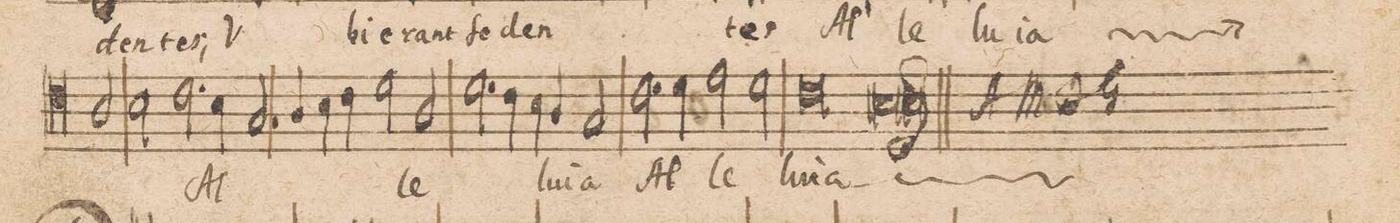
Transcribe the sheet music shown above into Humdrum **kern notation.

**kern	**text
*I"ALTVS.	*
*clefC4	*
*k[]	*
*met(C|)	*
*M2/1	*
2A/	.
=55-	=55-
2B\	-ia
*	*Xij
2.c\	Al-
4B\	.
2.G/	.
=56-	=56-
4A/	.
4B\	.
4c\	.
2d\	.
2A/	-le-
=57-	=57-
2.d\	.
4c\	.
4B\	.
4A/	-lu-
2G/	-ia
=58-	=58-
2.c\	Al-
4d\	.
2e\	-le-
2d\	.
=59-	=59-
0c	-lu-
=60-	=60-
0Bl	-ia
==	==
*-	*-
